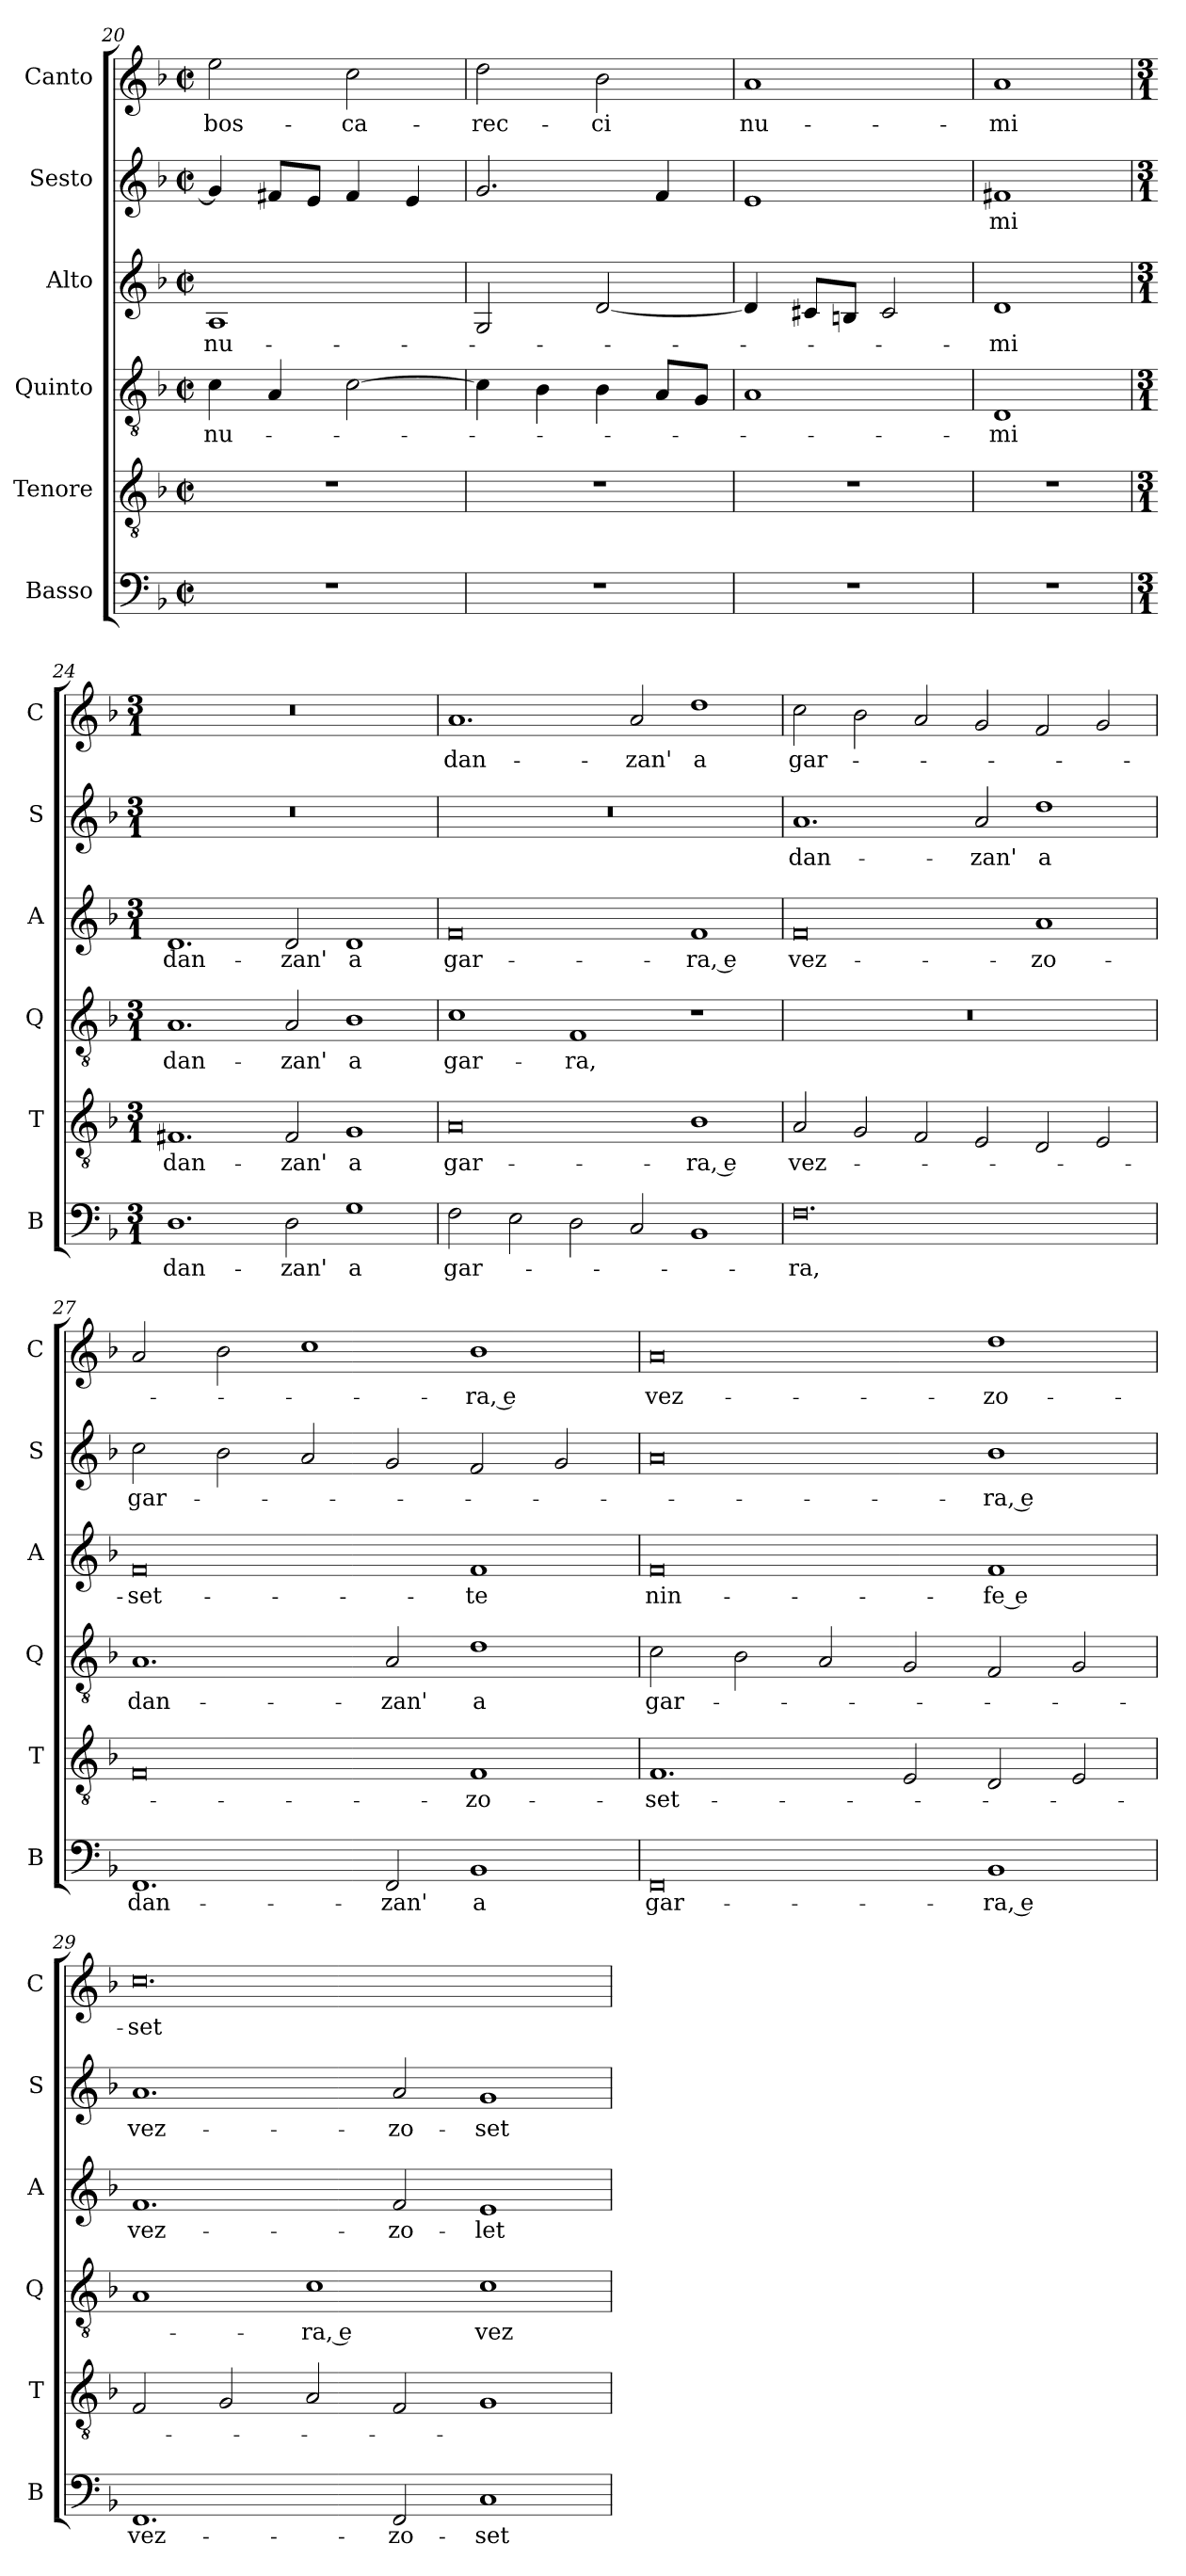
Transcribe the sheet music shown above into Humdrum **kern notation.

**kern	**text	**kern	**text	**kern	**text	**kern	**text	**kern	**text	**kern	**text
*part6	*part6	*part5	*part5	*part4	*part4	*part3	*part3	*part2	*part2	*part1	*part1
*staff6	*staff6	*staff5	*staff5	*staff4	*staff4	*staff3	*staff3	*staff2	*staff2	*staff1	*staff1
*I"Basso	*	*I"Tenore	*	*I"Quinto	*	*I"Alto	*	*I"Sesto	*	*I"Canto	*
*I'B	*	*I'T	*	*I'Q	*	*I'A	*	*I'S	*	*I'C	*
*clefF4	*	*clefGv2	*	*clefGv2	*	*clefG2	*	*clefG2	*	*clefG2	*
*k[b-]	*	*k[b-]	*	*k[b-]	*	*k[b-]	*	*k[b-]	*	*k[b-]	*
*F:	*	*F:	*	*F:	*	*F:	*	*F:	*	*F:	*
*M2/2	*	*M2/2	*	*M2/2	*	*M2/2	*	*M2/2	*	*M2/2	*
*met(c|)	*	*met(c|)	*	*met(c|)	*	*met(c|)	*	*met(c|)	*	*met(c|)	*
=20	=20	=20	=20	=20	=20	=20	=20	=20	=20	=20	=20
!	!	!	!	!	!LO:LY:b	!	!LO:LY:b	!	!	!	!LO:LY:b
1r	.	1r	.	4c\	nu-	1A	nu-	4g/]	.	2ee\	bos-
.	.	.	.	4A/	.	.	.	8f#X/L	.	.	.
.	.	.	.	.	.	.	.	8e/J	.	.	.
!	!	!	!	!	!	!	!	!	!	!	!LO:LY:b
.	.	.	.	[2c\	.	.	.	4f#/	.	2cc\	-ca-
.	.	.	.	.	.	.	.	4e/	.	.	.
=21	=21	=21	=21	=21	=21	=21	=21	=21	=21	=21	=21
!	!	!	!	!	!	!	!	!	!	!	!LO:LY:b
1r	.	1r	.	4c\]	.	2G/	.	2.g/	.	2dd\	-rec-
.	.	.	.	4B-\	.	.	.	.	.	.	.
!	!	!	!	!	!	!	!	!	!	!	!LO:LY:b
.	.	.	.	4B-\	.	[2d/	.	.	.	2b-\	-ci
.	.	.	.	8A/L	.	.	.	4f/	.	.	.
.	.	.	.	8G/J	.	.	.	.	.	.	.
=22	=22	=22	=22	=22	=22	=22	=22	=22	=22	=22	=22
!	!	!	!	!	!	!	!	!	!	!	!LO:LY:b
1r	.	1r	.	1A	.	4d/]	.	1e	.	1a	nu-
.	.	.	.	.	.	8c#X/L	.	.	.	.	.
.	.	.	.	.	.	8Bn/J	.	.	.	.	.
.	.	.	.	.	.	2c#/	.	.	.	.	.
=23	=23	=23	=23	=23	=23	=23	=23	=23	=23	=23	=23
!	!	!	!	!	!LO:LY:b	!	!LO:LY:b	!	!LO:LY:b	!	!LO:LY:b
1r	.	1r	.	1D	-mi	1d	-mi	1f#X	-mi	1a	-mi
=24	=24	=24	=24	=24	=24	=24	=24	=24	=24	=24	=24
*M3/1	*	*M3/1	*	*M3/1	*	*M3/1	*	*M3/1	*	*M3/1	*
!	!LO:LY:b	!	!LO:LY:b	!	!LO:LY:b	!	!LO:LY:b	!	!	!	!
1.D	dan-	1.F#X	dan-	1.A	dan-	1.d	dan-	0.r	.	0.r	.
!	!LO:LY:b	!	!LO:LY:b	!	!LO:LY:b	!	!LO:LY:b	!	!	!	!
2D\	-zan'	2F#/	-zan'	2A/	-zan'	2d/	-zan'	.	.	.	.
!	!LO:LY:b	!	!LO:LY:b	!	!LO:LY:b	!	!LO:LY:b	!	!	!	!
1G	a	1G	a	1B-	a	1d	a	.	.	.	.
!!LO:LB:g=z
=25	=25	=25	=25	=25	=25	=25	=25	=25	=25	=25	=25
!	!LO:LY:b	!	!LO:LY:b	!	!LO:LY:b	!	!LO:LY:b	!	!	!	!LO:LY:b
2F\	gar-	0A	gar-	1c	gar-	0f	gar-	0.r	.	1.a	dan-
2E\	.	.	.	.	.	.	.	.	.	.	.
!	!	!	!	!	!LO:LY:b	!	!	!	!	!	!
2D\	.	.	.	1F	-ra,	.	.	.	.	.	.
!	!	!	!	!	!	!	!	!	!	!	!LO:LY:b
2C/	.	.	.	.	.	.	.	.	.	2a/	-zan'
!	!	!	!LO:LY:b	!	!	!	!LO:LY:b	!	!	!	!LO:LY:b
1BB-	.	1B-	-ra, e	1r	.	1f	-ra, e	.	.	1dd	a
=26	=26	=26	=26	=26	=26	=26	=26	=26	=26	=26	=26
!	!LO:LY:b	!	!LO:LY:b	!	!	!	!LO:LY:b	!	!LO:LY:b	!	!LO:LY:b
0.F	-ra,	2A/	vez-	0.r	.	0f	vez-	1.a	dan-	2cc\	gar-
.	.	2G/	.	.	.	.	.	.	.	2b-\	.
.	.	2F/	.	.	.	.	.	.	.	2a/	.
!	!	!	!	!	!	!	!	!	!LO:LY:b	!	!
.	.	2E/	.	.	.	.	.	2a/	-zan'	2g/	.
!	!	!	!	!	!	!	!LO:LY:b	!	!LO:LY:b	!	!
.	.	2D/	.	.	.	1a	-zo-	1dd	a	2f/	.
.	.	2E/	.	.	.	.	.	.	.	2g/	.
=27	=27	=27	=27	=27	=27	=27	=27	=27	=27	=27	=27
!	!LO:LY:b	!	!	!	!LO:LY:b	!	!LO:LY:b	!	!LO:LY:b	!	!
1.FF	dan-	0F	.	1.A	dan-	0f	-set-	2cc\	gar-	2a/	.
.	.	.	.	.	.	.	.	2b-\	.	2b-\	.
.	.	.	.	.	.	.	.	2a/	.	1cc	.
!	!LO:LY:b	!	!	!	!LO:LY:b	!	!	!	!	!	!
2FF/	-zan'	.	.	2A/	-zan'	.	.	2g/	.	.	.
!	!LO:LY:b	!	!LO:LY:b	!	!LO:LY:b	!	!LO:LY:b	!	!	!	!LO:LY:b
1BB-	a	1F	-zo-	1d	a	1f	-te	2f/	.	1b-	-ra, e
.	.	.	.	.	.	.	.	2g/	.	.	.
=28	=28	=28	=28	=28	=28	=28	=28	=28	=28	=28	=28
!	!LO:LY:b	!	!LO:LY:b	!	!LO:LY:b	!	!LO:LY:b	!	!	!	!LO:LY:b
0FF	gar-	1.F	-set-	2c\	gar-	0f	nin-	0a	.	0a	vez-
.	.	.	.	2B-\	.	.	.	.	.	.	.
.	.	.	.	2A/	.	.	.	.	.	.	.
.	.	2E/	.	2G/	.	.	.	.	.	.	.
!	!LO:LY:b	!	!	!	!	!	!LO:LY:b	!	!LO:LY:b	!	!LO:LY:b
1BB-	-ra, e	2D/	.	2F/	.	1f	-fe e	1b-	-ra, e	1dd	-zo-
.	.	2E/	.	2G/	.	.	.	.	.	.	.
=29	=29	=29	=29	=29	=29	=29	=29	=29	=29	=29	=29
!	!LO:LY:b	!	!	!	!	!	!LO:LY:b	!	!LO:LY:b	!	!LO:LY:b
1.FF	vez-	2F/	.	1A	.	1.f	vez-	1.a	vez-	0.cc	-set-
.	.	2G/	.	.	.	.	.	.	.	.	.
!	!	!	!	!	!LO:LY:b	!	!	!	!	!	!
.	.	2A/	.	1c	-ra, e	.	.	.	.	.	.
!	!LO:LY:b	!	!	!	!	!	!LO:LY:b	!	!LO:LY:b	!	!
2FF/	-zo-	2F/	.	.	.	2f/	-zo-	2a/	-zo-	.	.
!	!LO:LY:b	!	!	!	!LO:LY:b	!	!LO:LY:b	!	!LO:LY:b	!	!
1C	-set-	1G	.	1c	vez-	1e	-let-	1g	-set-	.	.
=	=	=	=	=	=	=	=	=	=	=	=
*-	*-	*-	*-	*-	*-	*-	*-	*-	*-	*-	*-
